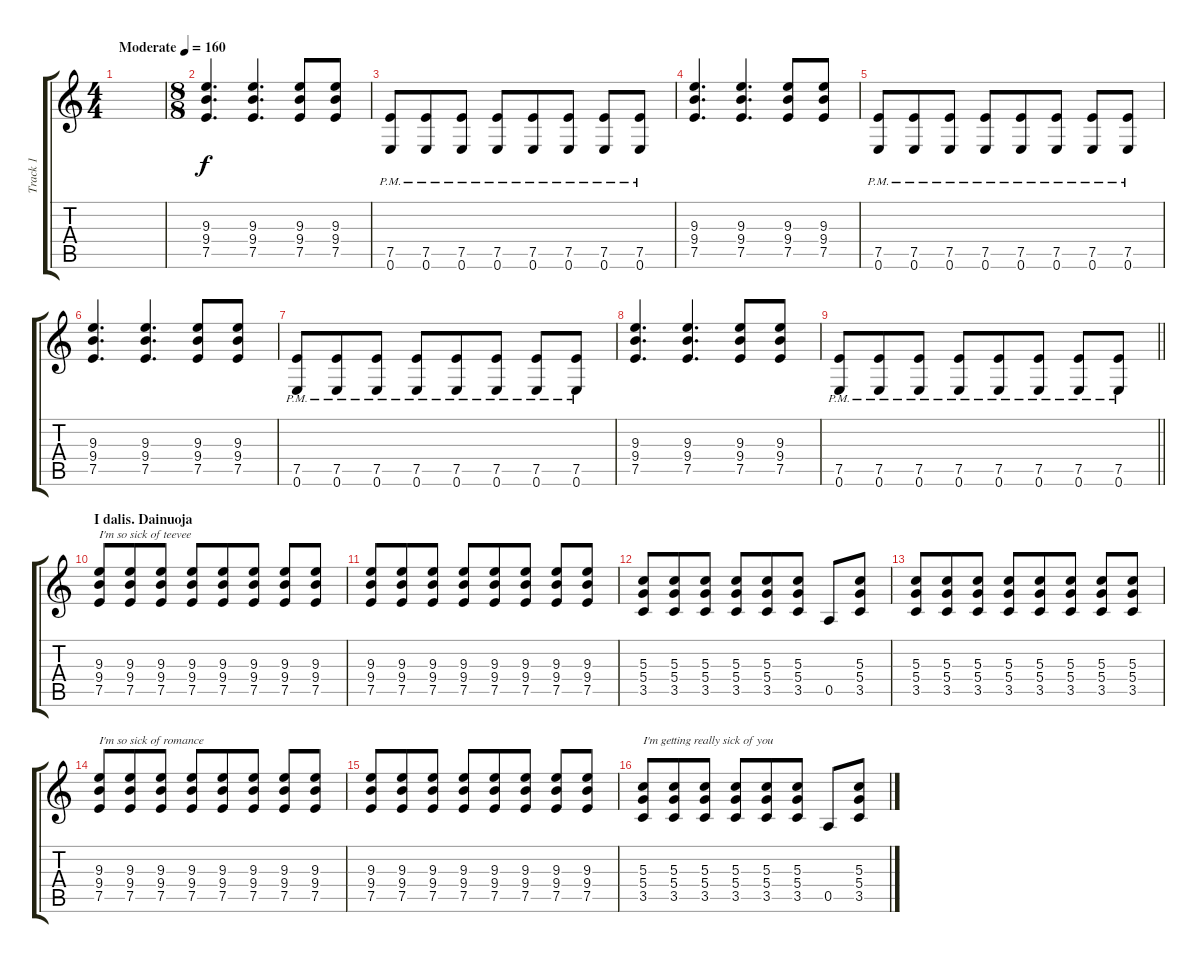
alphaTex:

\track ("Track 1" "Track 1") {instrument distortionguitar}
\staff {score tabs}
\tuning (E4 B3 G3 D3 A2 E2) {hide}
\ts (4 4)
\tempo (160 "Moderate")
\clef g2
\ks c
|
\ts (8 8)
(9.3 9.4 7.5).4{d} (9.3 9.4 7.5).4{d} (9.3 9.4 7.5).8 (9.3 9.4 7.5).8 |
(7.5{pm} 0.6{pm}).8 (7.5{pm} 0.6{pm}).8 (7.5{pm} 0.6{pm}).8 (7.5{pm} 0.6{pm}).8 (7.5{pm} 0.6{pm}).8 (7.5{pm} 0.6{pm}).8 (7.5{pm} 0.6{pm}).8 (7.5{pm} 0.6{pm}).8 |
(9.3 9.4 7.5).4{d} (9.3 9.4 7.5).4{d} (9.3 9.4 7.5).8 (9.3 9.4 7.5).8 |
(7.5{pm} 0.6{pm}).8 (7.5{pm} 0.6{pm}).8 (7.5{pm} 0.6{pm}).8 (7.5{pm} 0.6{pm}).8 (7.5{pm} 0.6{pm}).8 (7.5{pm} 0.6{pm}).8 (7.5{pm} 0.6{pm}).8 (7.5{pm} 0.6{pm}).8 |
(9.3 9.4 7.5).4{d} (9.3 9.4 7.5).4{d} (9.3 9.4 7.5).8 (9.3 9.4 7.5).8 |
(7.5{pm} 0.6{pm}).8 (7.5{pm} 0.6{pm}).8 (7.5{pm} 0.6{pm}).8 (7.5{pm} 0.6{pm}).8 (7.5{pm} 0.6{pm}).8 (7.5{pm} 0.6{pm}).8 (7.5{pm} 0.6{pm}).8 (7.5{pm} 0.6{pm}).8 |
(9.3 9.4 7.5).4{d} (9.3 9.4 7.5).4{d} (9.3 9.4 7.5).8 (9.3 9.4 7.5).8 |
\barLineRight lightlight
(7.5{pm} 0.6{pm}).8 (7.5{pm} 0.6{pm}).8 (7.5{pm} 0.6{pm}).8 (7.5{pm} 0.6{pm}).8 (7.5{pm} 0.6{pm}).8 (7.5{pm} 0.6{pm}).8 (7.5{pm} 0.6{pm}).8 (7.5{pm} 0.6{pm}).8 |
\section ("" "I dalis. Dainuoja")
(9.3 9.4 7.5).8{txt "I'm so sick of teevee"} (9.3 9.4 7.5).8 (9.3 9.4 7.5).8 (9.3 9.4 7.5).8 (9.3 9.4 7.5).8 (9.3 9.4 7.5).8 (9.3 9.4 7.5).8 (9.3 9.4 7.5).8 |
(9.3 9.4 7.5).8 (9.3 9.4 7.5).8 (9.3 9.4 7.5).8 (9.3 9.4 7.5).8 (9.3 9.4 7.5).8 (9.3 9.4 7.5).8 (9.3 9.4 7.5).8 (9.3 9.4 7.5).8 |
(5.3 5.4 3.5).8 (5.3 5.4 3.5).8 (5.3 5.4 3.5).8 (5.3 5.4 3.5).8 (5.3 5.4 3.5).8 (5.3 5.4 3.5).8 0.5.8 (5.3 5.4 3.5).8 |
(5.3 5.4 3.5).8 (5.3 5.4 3.5).8 (5.3 5.4 3.5).8 (5.3 5.4 3.5).8 (5.3 5.4 3.5).8 (5.3 5.4 3.5).8 (5.3 5.4 3.5).8 (5.3 5.4 3.5).8 |
(9.3 9.4 7.5).8{txt "I'm so sick of romance"} (9.3 9.4 7.5).8 (9.3 9.4 7.5).8 (9.3 9.4 7.5).8 (9.3 9.4 7.5).8 (9.3 9.4 7.5).8 (9.3 9.4 7.5).8 (9.3 9.4 7.5).8 |
(9.3 9.4 7.5).8 (9.3 9.4 7.5).8 (9.3 9.4 7.5).8 (9.3 9.4 7.5).8 (9.3 9.4 7.5).8 (9.3 9.4 7.5).8 (9.3 9.4 7.5).8 (9.3 9.4 7.5).8 |
(5.3 5.4 3.5).8{txt "I'm getting really sick of you"} (5.3 5.4 3.5).8 (5.3 5.4 3.5).8 (5.3 5.4 3.5).8 (5.3 5.4 3.5).8 (5.3 5.4 3.5).8 0.5.8 (5.3 5.4 3.5).8
